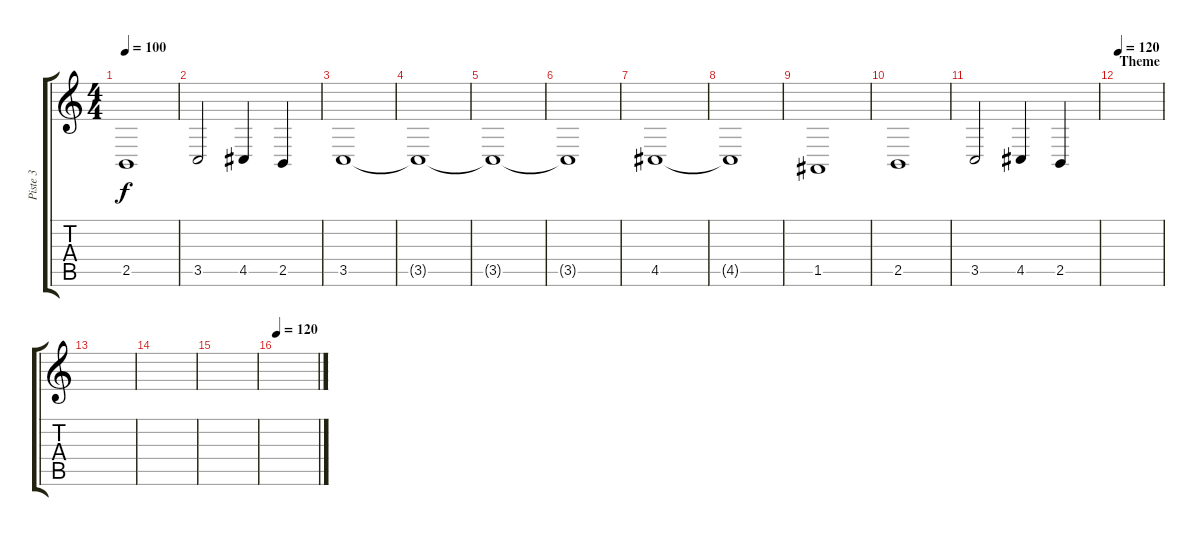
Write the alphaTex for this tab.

\track ("Piste 3" "Piste 3") {instrument stringensemble1}
\staff {score tabs}
\tuning (E4 B3 G3 D3 A2 E2) {hide}
\ts (4 4)
\tempo 100
\clef g2
\ks c
2.5.1{dy f} |
3.5.2 4.5.4 2.5.4 |
3.5.1 |
3.5{t}.1 |
3.5{t}.1 |
3.5{t}.1 |
4.5.1 |
4.5{t}.1 |
1.5.1 |
2.5.1 |
3.5.2 4.5.4 2.5.4 |
\section ("" "Theme")
\tempo 120
|
|
|
|
\tempo 120
